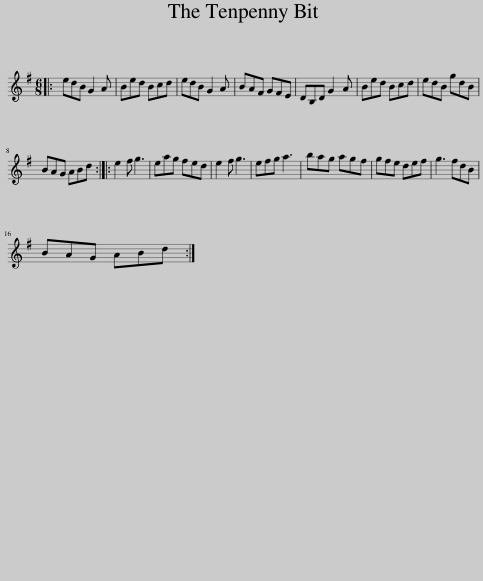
X:1
L:1/8
M:6/8
I:linebreak $
K:G
V:1 treble
V:1
|: edB G2 A | Bed Bcd | edB G2 A | BAF GFE | DB,D G2 A | %5
 Bed Bcd | edB gdB |$ BAG ABd :: e2 f g3 | eag fed | %10
 e2 f g3 | efg a3 | bag agf | gfe def | g3 fdB |$ %15
 BAG ABd :| %16
